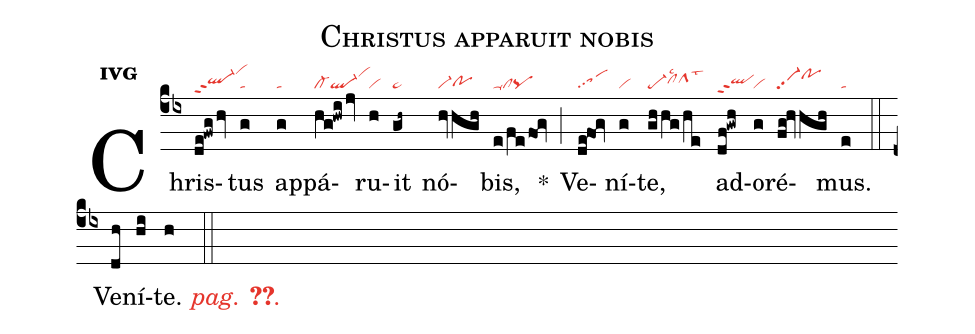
name:Christus apparuit nobis;
office-part:in;
mode:4g;
nabc-lines:1;
%%
initial-style: 1;
name: Christus apparuit nobis;
mode: 4;
office-part: Invitatorium;
annotation: Inv.;
annotation: iv;
nabc-lines: 1;
%%
(cb4) Chris(de!fwg/hv|ql-hhppt2vihl)tus(g|ta) ap(g|ta)pá(hg!hwi/jv|cl-ql-vihk)ru(h|vi)it(gh~|ta>) nó(hv/hgh|vi-pohg)bis,(e/fe/fog|ta-clpq) <sp>*</sp>(;)
Ve(de!fog|sapp1)ní(g|vi)te,(gh/hg/he|pe-clhhlsc2clS1hhlst3) ad(df!gwh|qlhhppt2)o(g|vi)ré(fg!hv/hgh|vi-pp2pohj)mus.(e|ta) (::)
<nlba>Ve(dh)ní(hi)te. <c><i>pag. <v>\pageref{M-ORIP4g}</v>.</i></c></nlba>(h ::)
